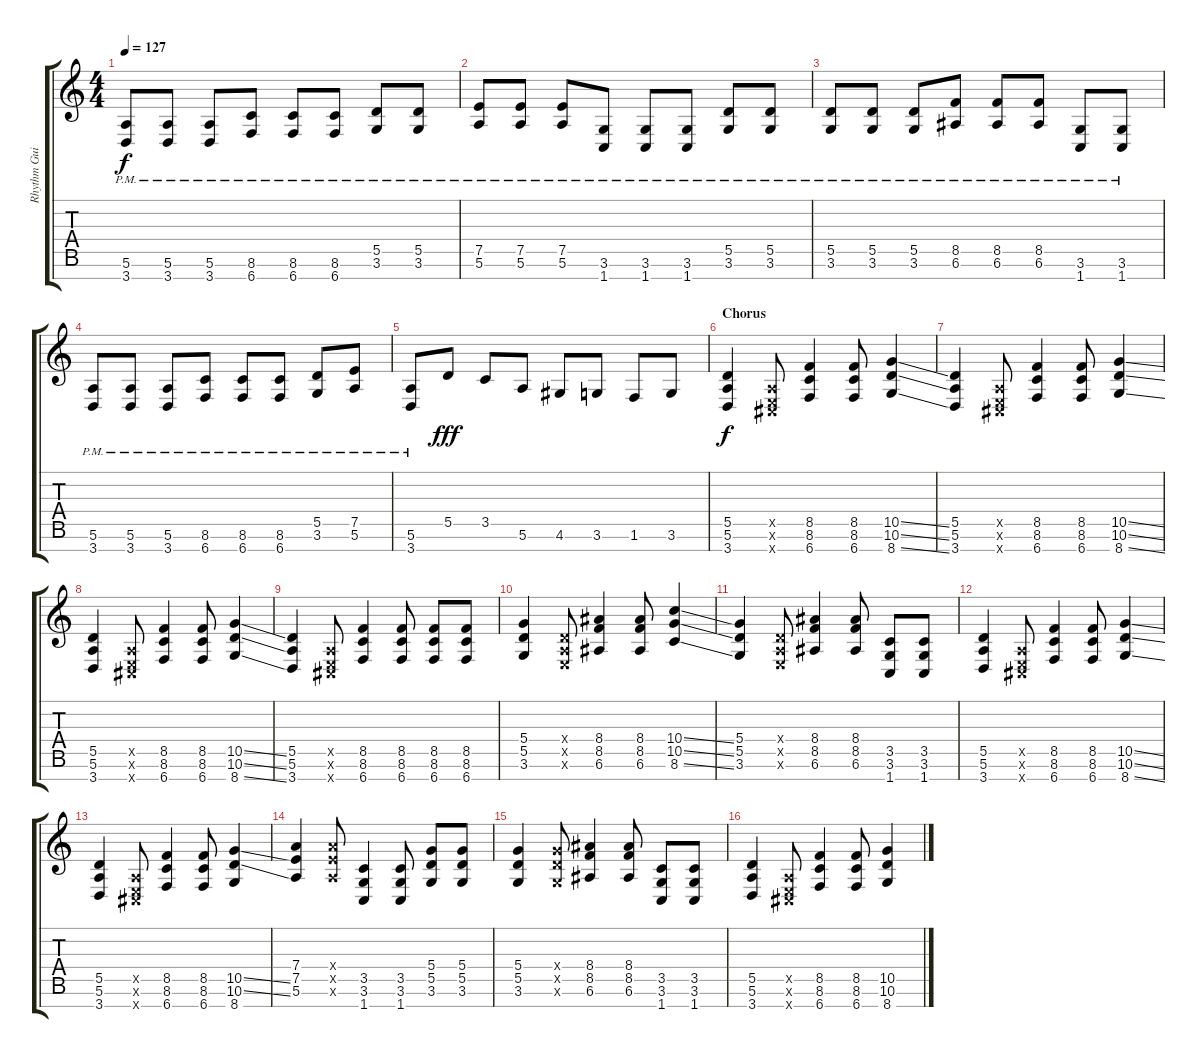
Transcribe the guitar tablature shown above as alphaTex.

\track ("Rhythm Guitar" "Rhythm Gui") {instrument distortionguitar}
\staff {score tabs}
\tuning (E4 B3 G3 D3 A2 E2 B1) {hide}
\ts (4 4)
\tempo 127
\clef g2
\ks c
(5.6{pm} 3.7{pm}).8{dy f} (5.6{pm} 3.7{pm}).8 (5.6{pm} 3.7{pm}).8 (8.6{pm} 6.7{pm}).8 (8.6{pm} 6.7{pm}).8 (8.6{pm} 6.7{pm}).8 (5.5{pm} 3.6{pm}).8 (5.5{pm} 3.6{pm}).8 |
(7.5{pm} 5.6{pm}).8 (7.5{pm} 5.6{pm}).8 (7.5{pm} 5.6{pm}).8 (3.6{pm} 1.7{pm}).8 (3.6{pm} 1.7{pm}).8 (3.6{pm} 1.7{pm}).8 (5.5{pm} 3.6{pm}).8 (5.5{pm} 3.6{pm}).8 |
(5.5{pm} 3.6{pm}).8 (5.5{pm} 3.6{pm}).8 (5.5{pm} 3.6{pm}).8 (8.5{pm} 6.6{pm}).8 (8.5{pm} 6.6{pm}).8 (8.5{pm} 6.6{pm}).8 (3.6{pm} 1.7{pm}).8 (3.6{pm} 1.7{pm}).8 |
(5.6{pm} 3.7{pm}).8 (5.6{pm} 3.7{pm}).8 (5.6{pm} 3.7{pm}).8 (8.6{pm} 6.7{pm}).8 (8.6{pm} 6.7{pm}).8 (8.6{pm} 6.7{pm}).8 (5.5{pm} 3.6{pm}).8 (7.5{pm} 5.6{pm}).8 |
(5.6{pm} 3.7{pm}).8 5.5.8{dy fff} 3.5.8 5.6.8 4.6.8 3.6.8 1.6.8 3.6.8 |
\section ("" "Chorus")
(5.5 5.6 3.7).4{dy f} (0.5{x} 0.6{x} 2.7{x}).8 (8.5 8.6 6.7).4 (8.5 8.6 6.7).8 (10.5{ss} 10.6{ss} 8.7{ss}).4 |
(5.5 5.6 3.7).4 (0.5{x} 0.6{x} 2.7{x}).8 (8.5 8.6 6.7).4 (8.5 8.6 6.7).8 (10.5{ss} 10.6{ss} 8.7{ss}).4 |
(5.5 5.6 3.7).4 (0.5{x} 0.6{x} 2.7{x}).8 (8.5 8.6 6.7).4 (8.5 8.6 6.7).8 (10.5{ss} 10.6{ss} 8.7{ss}).4 |
(5.5 5.6 3.7).4 (0.5{x} 0.6{x} 2.7{x}).8 (8.5 8.6 6.7).4 (8.5 8.6 6.7).8 (8.5 8.6 6.7).8 (8.5 8.6 6.7).8 |
(5.4 5.5 3.6).4 (0.4{x} 0.5{x} 0.6{x}).8 (8.4 8.5 6.6).4 (8.4 8.5 6.6).8 (10.4{ss} 10.5{ss} 8.6{ss}).4 |
(5.4 5.5 3.6).4 (0.4{x} 0.5{x} 0.6{x}).8 (8.4 8.5 6.6).4 (8.4 8.5 6.6).8 (3.5 3.6 1.7).8 (3.5 3.6 1.7).8 |
(5.5 5.6 3.7).4 (0.5{x} 0.6{x} 2.7{x}).8 (8.5 8.6 6.7).4 (8.5 8.6 6.7).8 (10.5{ss} 10.6{ss} 8.7{ss}).4 |
(5.5 5.6 3.7).4 (0.5{x} 0.6{x} 2.7{x}).8 (8.5 8.6 6.7).4 (8.5 8.6 6.7).8 (10.5{ss} 10.6{ss} 8.7).4 |
(7.4 7.5 5.6).4 (7.4{x} 7.5{x} 5.6{x}).8 (3.5 3.6 1.7).4 (3.5 3.6 1.7).8 (5.4 5.5 3.6).8 (5.4 5.5 3.6).8 |
(5.4 5.5 3.6).4 (5.4{x} 5.5{x} 3.6{x}).8 (8.4 8.5 6.6).4 (8.4 8.5 6.6).8 (3.5 3.6 1.7).8 (3.5 3.6 1.7).8 |
(5.5 5.6 3.7).4 (0.5{x} 0.6{x} 2.7{x}).8 (8.5 8.6 6.7).4 (8.5 8.6 6.7).8 (10.5{ss} 10.6{ss} 8.7{ss}).4
